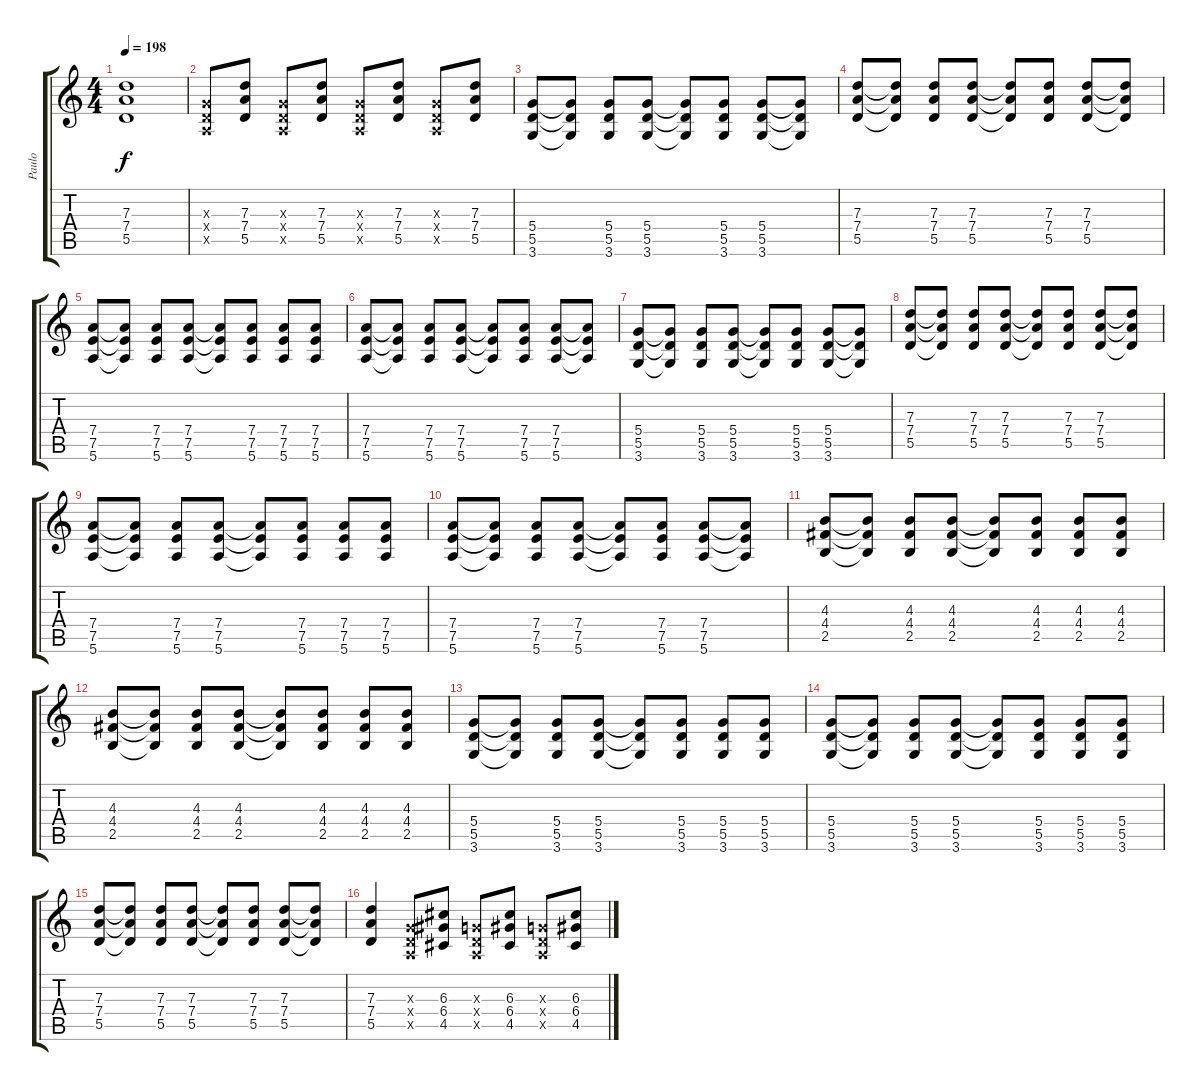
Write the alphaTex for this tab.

\track ("Paulo" "Paulo") {instrument overdrivenguitar}
\staff {score tabs}
\tuning (E4 B3 G3 D3 A2 E2) {hide}
\ts (4 4)
\tempo 198
\clef g2
\ks c
(7.3 7.4 5.5).1{dy f} |
(0.3{x} 0.4{x} 0.5{x}).8 (7.3 7.4 5.5).8 (0.3{x} 0.4{x} 0.5{x}).8 (7.3 7.4 5.5).8 (0.3{x} 0.4{x} 0.5{x}).8 (7.3 7.4 5.5).8 (0.3{x} 0.4{x} 0.5{x}).8 (7.3 7.4 5.5).8 |
(5.4 5.5 3.6).8 (5.4{t} 5.5{t} 3.6{t}).8 (5.4 5.5 3.6).8 (5.4 5.5 3.6).8 (5.4{t} 5.5{t} 3.6{t}).8 (5.4 5.5 3.6).8 (5.4 5.5 3.6).8 (5.4{t} 5.5{t} 3.6{t}).8 |
(7.3 7.4 5.5).8 (7.3{t} 7.4{t} 5.5{t}).8 (7.3 7.4 5.5).8 (7.3 7.4 5.5).8 (7.3{t} 7.4{t} 5.5{t}).8 (7.3 7.4 5.5).8 (7.3 7.4 5.5).8 (7.3{t} 7.4{t} 5.5{t}).8 |
(7.4 7.5 5.6).8 (7.4{t} 7.5{t} 5.6{t}).8 (7.4 7.5 5.6).8 (7.4 7.5 5.6).8 (7.4{t} 7.5{t} 5.6{t}).8 (7.4 7.5 5.6).8 (7.4 7.5 5.6).8 (7.4 7.5 5.6).8 |
(7.4 7.5 5.6).8 (7.4{t} 7.5{t} 5.6{t}).8 (7.4 7.5 5.6).8 (7.4 7.5 5.6).8 (7.4{t} 7.5{t} 5.6{t}).8 (7.4 7.5 5.6).8 (7.4 7.5 5.6).8 (7.4{t} 7.5{t} 5.6{t}).8 |
(5.4 5.5 3.6).8 (5.4{t} 5.5{t} 3.6{t}).8 (5.4 5.5 3.6).8 (5.4 5.5 3.6).8 (5.4{t} 5.5{t} 3.6{t}).8 (5.4 5.5 3.6).8 (5.4 5.5 3.6).8 (5.4{t} 5.5{t} 3.6{t}).8 |
(7.3 7.4 5.5).8 (7.3{t} 7.4{t} 5.5{t}).8 (7.3 7.4 5.5).8 (7.3 7.4 5.5).8 (7.3{t} 7.4{t} 5.5{t}).8 (7.3 7.4 5.5).8 (7.3 7.4 5.5).8 (7.3{t} 7.4{t} 5.5{t}).8 |
(7.4 7.5 5.6).8 (7.4{t} 7.5{t} 5.6{t}).8 (7.4 7.5 5.6).8 (7.4 7.5 5.6).8 (7.4{t} 7.5{t} 5.6{t}).8 (7.4 7.5 5.6).8 (7.4 7.5 5.6).8 (7.4 7.5 5.6).8 |
(7.4 7.5 5.6).8 (7.4{t} 7.5{t} 5.6{t}).8 (7.4 7.5 5.6).8 (7.4 7.5 5.6).8 (7.4{t} 7.5{t} 5.6{t}).8 (7.4 7.5 5.6).8 (7.4 7.5 5.6).8 (7.4{t} 7.5{t} 5.6{t}).8 |
(4.3 4.4 2.5).8 (4.3{t} 4.4{t} 2.5{t}).8 (4.3 4.4 2.5).8 (4.3 4.4 2.5).8 (4.3{t} 4.4{t} 2.5{t}).8 (4.3 4.4 2.5).8 (4.3 4.4 2.5).8 (4.3 4.4 2.5).8 |
(4.3 4.4 2.5).8 (4.3{t} 4.4{t} 2.5{t}).8 (4.3 4.4 2.5).8 (4.3 4.4 2.5).8 (4.3{t} 4.4{t} 2.5{t}).8 (4.3 4.4 2.5).8 (4.3 4.4 2.5).8 (4.3 4.4 2.5).8 |
(5.4 5.5 3.6).8 (5.4{t} 5.5{t} 3.6{t}).8 (5.4 5.5 3.6).8 (5.4 5.5 3.6).8 (5.4{t} 5.5{t} 3.6{t}).8 (5.4 5.5 3.6).8 (5.4 5.5 3.6).8 (5.4 5.5 3.6).8 |
(5.4 5.5 3.6).8 (5.4{t} 5.5{t} 3.6{t}).8 (5.4 5.5 3.6).8 (5.4 5.5 3.6).8 (5.4{t} 5.5{t} 3.6{t}).8 (5.4 5.5 3.6).8 (5.4 5.5 3.6).8 (5.4 5.5 3.6).8 |
(7.3 7.4 5.5).8 (7.3{t} 7.4{t} 5.5{t}).8 (7.3 7.4 5.5).8 (7.3 7.4 5.5).8 (7.3{t} 7.4{t} 5.5{t}).8 (7.3 7.4 5.5).8 (7.3 7.4 5.5).8 (7.3{t} 7.4{t} 5.5{t}).8 |
(7.3 7.4 5.5).4 (0.3{x} 0.4{x} 0.5{x}).8 (6.3 6.4 4.5).8 (0.3{x} 0.4{x} 0.5{x}).8 (6.3 6.4 4.5).8 (0.3{x} 0.4{x} 0.5{x}).8 (6.3{sl} 6.4{sl} 4.5{sl}).8
